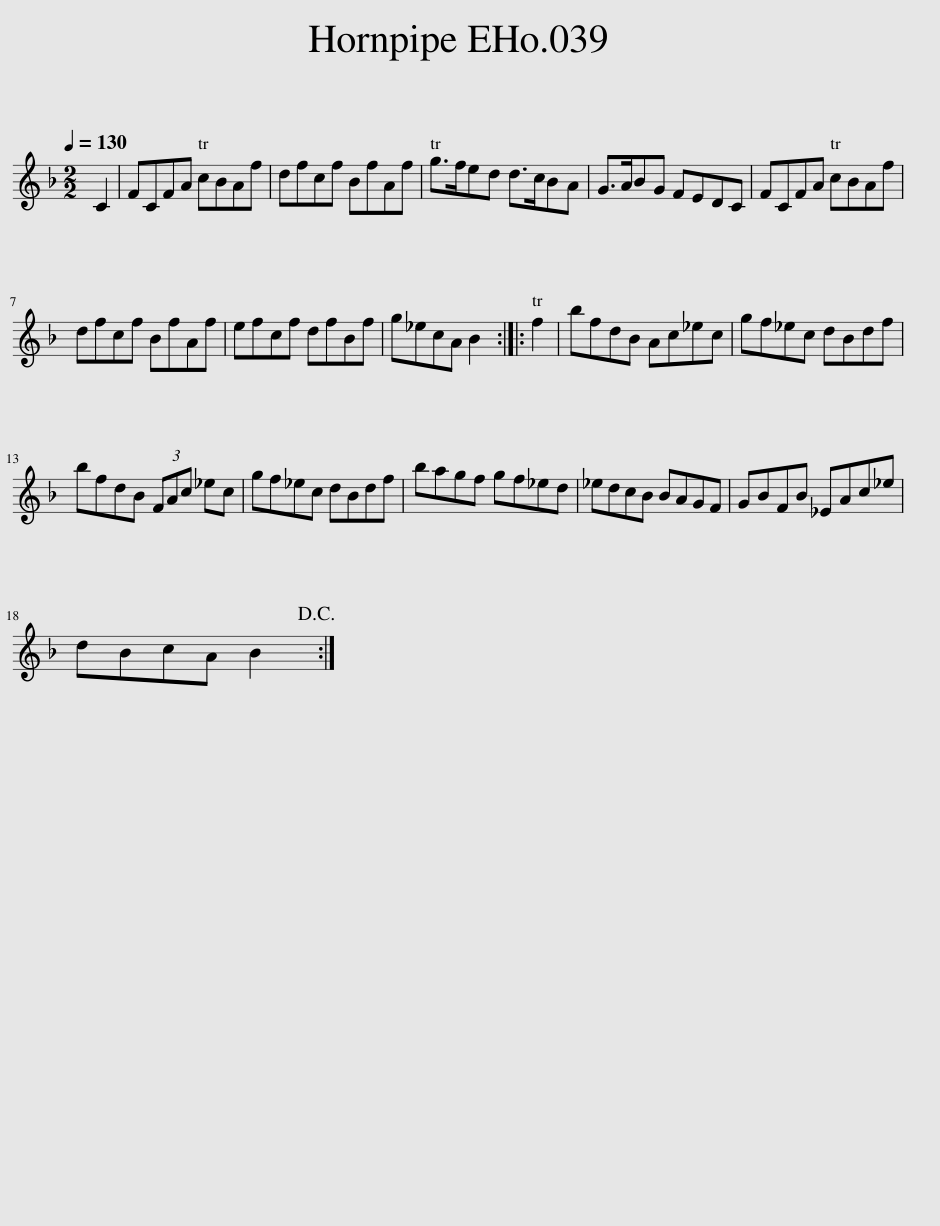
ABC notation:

X:1
L:1/8
Q:1/4=130
M:2/2
I:linebreak $
K:F
V:1 treble
V:1
 C2 | FCFA cBAf | dfcf BfAf | g>fed d>cBA | G>ABG FEDC | %5
 FCFA cBAf |$ dfcf BfAf | efcf dfBf | g_ecA B2 :: f2 | %10
 bfdB Ac_ec | gf_ec dBdf |$ bfdB (3FAc _ec | gf_ec dBdf | bagf gf_ed | %15
 _edcB BAGF | GBFB _EAc_e |$ dBcA B2!D.C.! :| %18
